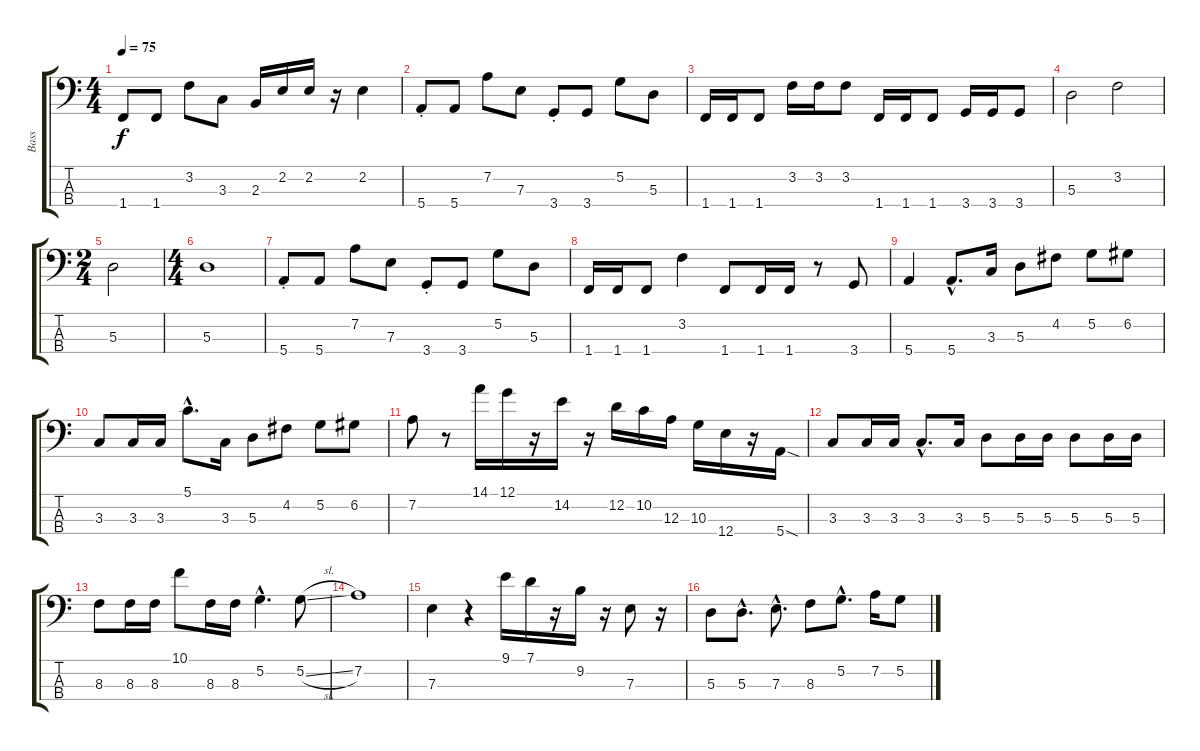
\track ("Bass" "Bass") {instrument electricbassfinger}
\staff {score tabs}
\tuning (G2 D2 A1 E1) {hide}
\ts (4 4)
\tempo 75
\clef f4
\ks c
1.4.8{dy f} 1.4.8 3.2.8 3.3.8 2.3.16 2.2.16 2.2.16 r.16 2.2.4 |
5.4{st}.8 5.4.8 7.2.8 7.3.8 3.4{st}.8 3.4.8 5.2.8 5.3.8 |
1.4.16 1.4.16 1.4.8 3.2.16 3.2.16 3.2.8 1.4.16 1.4.16 1.4.8 3.4.16 3.4.16 3.4.8 |
5.3.2 3.2.2 |
\ts (2 4)
5.3.2 |
\ts (4 4)
5.3.1 |
5.4{st}.8 5.4.8 7.2.8 7.3.8 3.4{st}.8 3.4.8 5.2.8 5.3.8 |
1.4.16 1.4.16 1.4.8 3.2.4 1.4.8 1.4.16 1.4.16 r.8 3.4.8 |
5.4.4 5.4{hac}.8{d} 3.3.16 5.3.8 4.2.8 5.2.8 6.2.8 |
3.3.8 3.3.16 3.3.16 5.1{hac}.8{d} 3.3.16 5.3.8 4.2.8 5.2.8 6.2.8 |
7.2.8 r.8 14.1.16 12.1.16 r.16 14.2.16 r.16 12.2.16 10.2.16 12.3.16 10.3.16 12.4.16 r.16 5.4{sod}.16 |
3.3.8 3.3.16 3.3.16 3.3{hac}.8{d} 3.3.16 5.3.8 5.3.16 5.3.16 5.3.8 5.3.16 5.3.16 |
8.3.8 8.3.16 8.3.16 10.1.8 8.3.16 8.3.16 5.2{hac}.4{d} 5.2{sl}.8 |
7.2.1 |
7.3.4 r.4 9.1.16 7.1.16 r.16 9.2.16 r.16 7.3.8 r.16 |
5.3.8 5.3{hac}.8{d} 7.3{hac}.8{d} 8.3.8 5.2{hac}.8{d} 7.2.16 5.2.8
